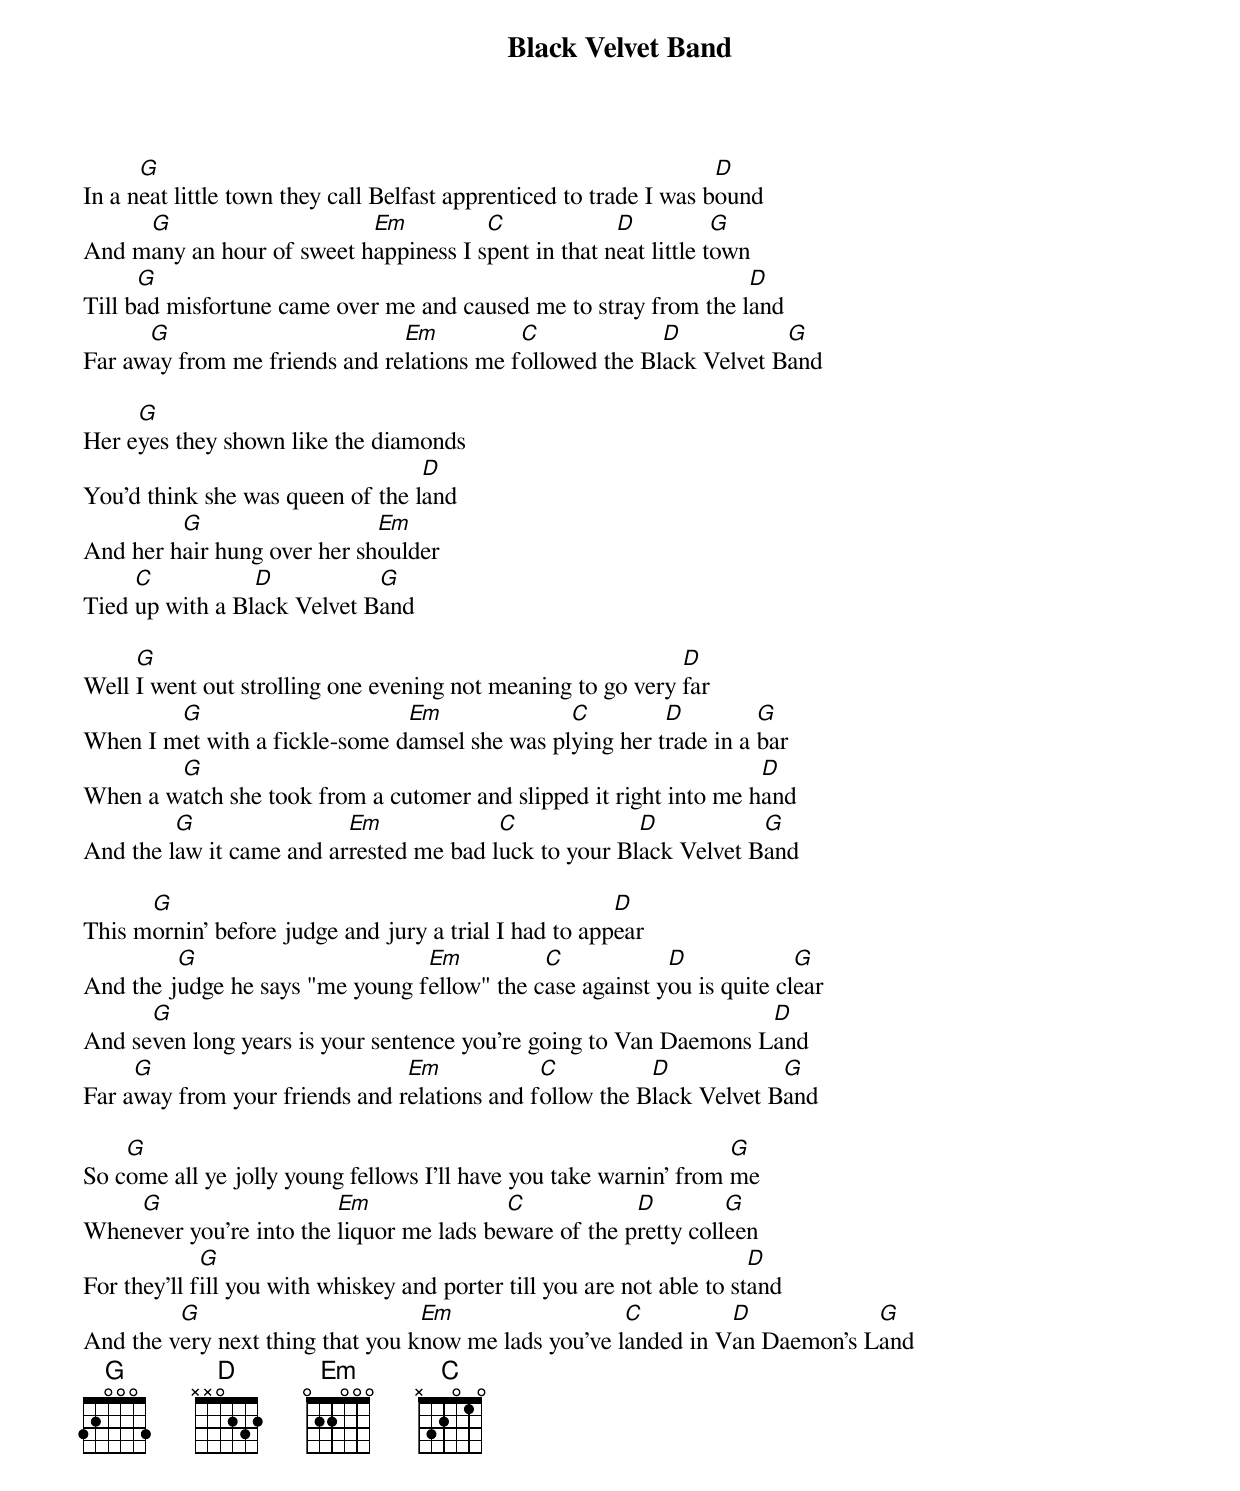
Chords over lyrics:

Black Velvet Band

      G                                                             D
In a neat little town they call Belfast apprenticed to trade I was bound
     G                     Em          C             D           G
And many an hour of sweet happiness I spent in that neat little town
      G                                                           D
Till bad misfortune came over me and caused me to stray from the land
      G                        Em          C             D           G
Far away from me friends and relations me followed the Black Velvet Band

     G
Her eyes they shown like the diamonds
                                  D
You'd think she was queen of the land
         G                   Em
And her hair hung over her shoulder
     C           D           G
Tied up with a Black Velvet Band

     G                                                       D
Well I went out strolling one evening not meaning to go very far
        G                      Em              C         D         G
When I met with a fickle-some damsel she was plying her trade in a bar
        G                                                          D
When a watch she took from a cutomer and slipped it right into me hand
         G                Em             C             D           G
And the law it came and arrested me bad luck to your Black Velvet Band

      G                                                D
This mornin' before judge and jury a trial I had to appear
         G                       Em          C            D             G
And the judge he says "me young fellow" the case against you is quite clear
      G                                                            D
And seven long years is your sentence you're going to Van Daemons Land
     G                          Em            C          D            G
Far away from your friends and relations and follow the Black Velvet Band

    G                                                              G
So come all ye jolly young fellows I'll have you take warnin' from me
    G                    Em               C            D         G
Whenever you're into the liquor me lads beware of the pretty colleen
             G                                                          D
For they'll fill you with whiskey and porter till you are not able to stand
         G                        Em                  C         D            G
And the very next thing that you know me lads you've landed in Van Daemon's Land
